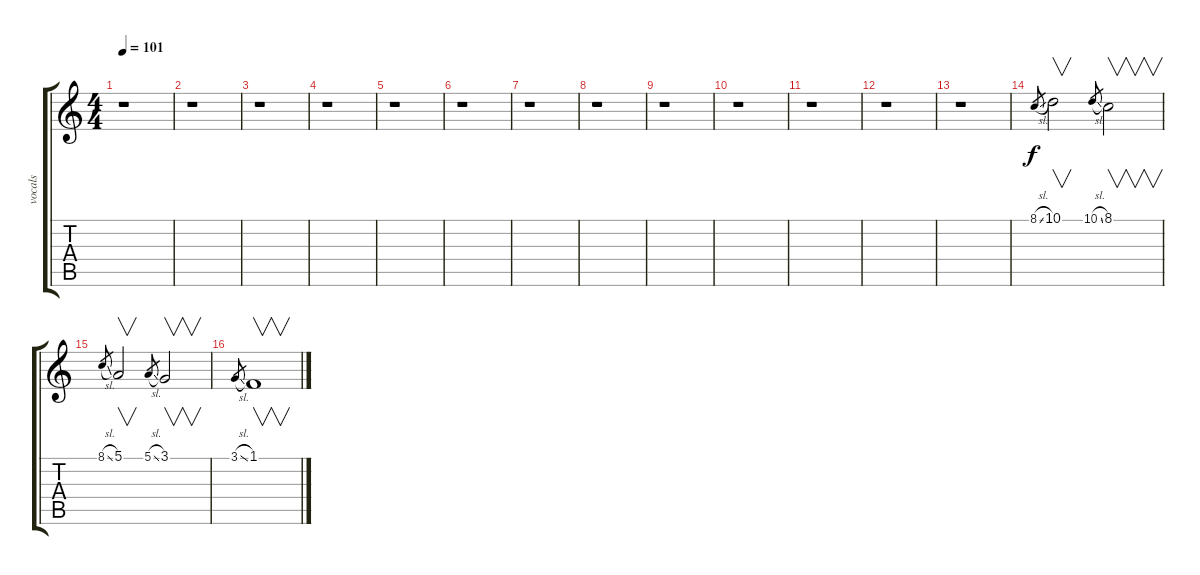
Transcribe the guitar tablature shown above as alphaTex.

\track ("vocals" "vocals") {instrument choiraahs}
\staff {score tabs}
\tuning (E4 B3 G3 D3 A2 E2) {hide}
\ts (4 4)
\tempo 101
\clef g2
\ks c
r.1{dy f} |
r.1 |
r.1 |
r.1 |
r.1 |
r.1 |
r.1 |
r.1 |
r.1 |
r.1 |
r.1 |
r.1 |
r.1 |
8.1{sl}.8{gr} 10.1.2{v} 10.1{sl}.8{gr} 8.1.2{v} |
8.1{sl}.8{gr} 5.1.2{v} 5.1{sl}.8{gr} 3.1.2{v} |
3.1{sl}.8{gr} 1.1.1{v}
